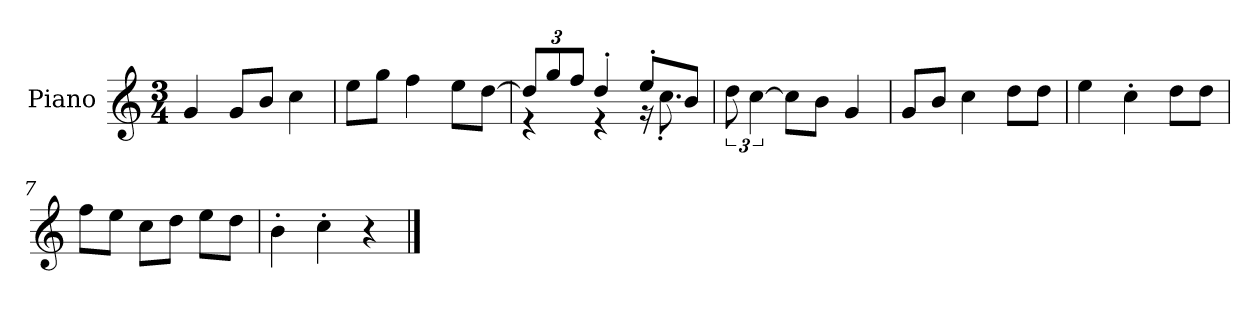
**kern
*part1
*staff1
*I"Piano
*I'P-no
*clefG2
*k[]
*M3/4
*MM175
=1
4g/
8g/L
8b/J
4cc\
=2
8ee\L
8gg\J
4ff\
8ee\L
[8dd\J
=3
*Xbrackettup
*^
12dd/L]	4r
12gg/	.
12ff/J	.
4dd'/	4r
8ee'/L	16r
.	8.cc'\
8b/J	.
*v	*v
=4
*brackettup
12dd\
[6cc\
8cc\L]
8b\J
4g/
=5
8g/L
8b/J
4cc\
8dd\L
8dd\J
=6
4ee\
4cc'\
8dd\L
8dd\J
=7
8ff\L
8ee\J
8cc\L
8dd\J
8ee\L
8dd\J
!!LO:LB:g=z
=8
4b'\
4cc'\
4r
==
*-
